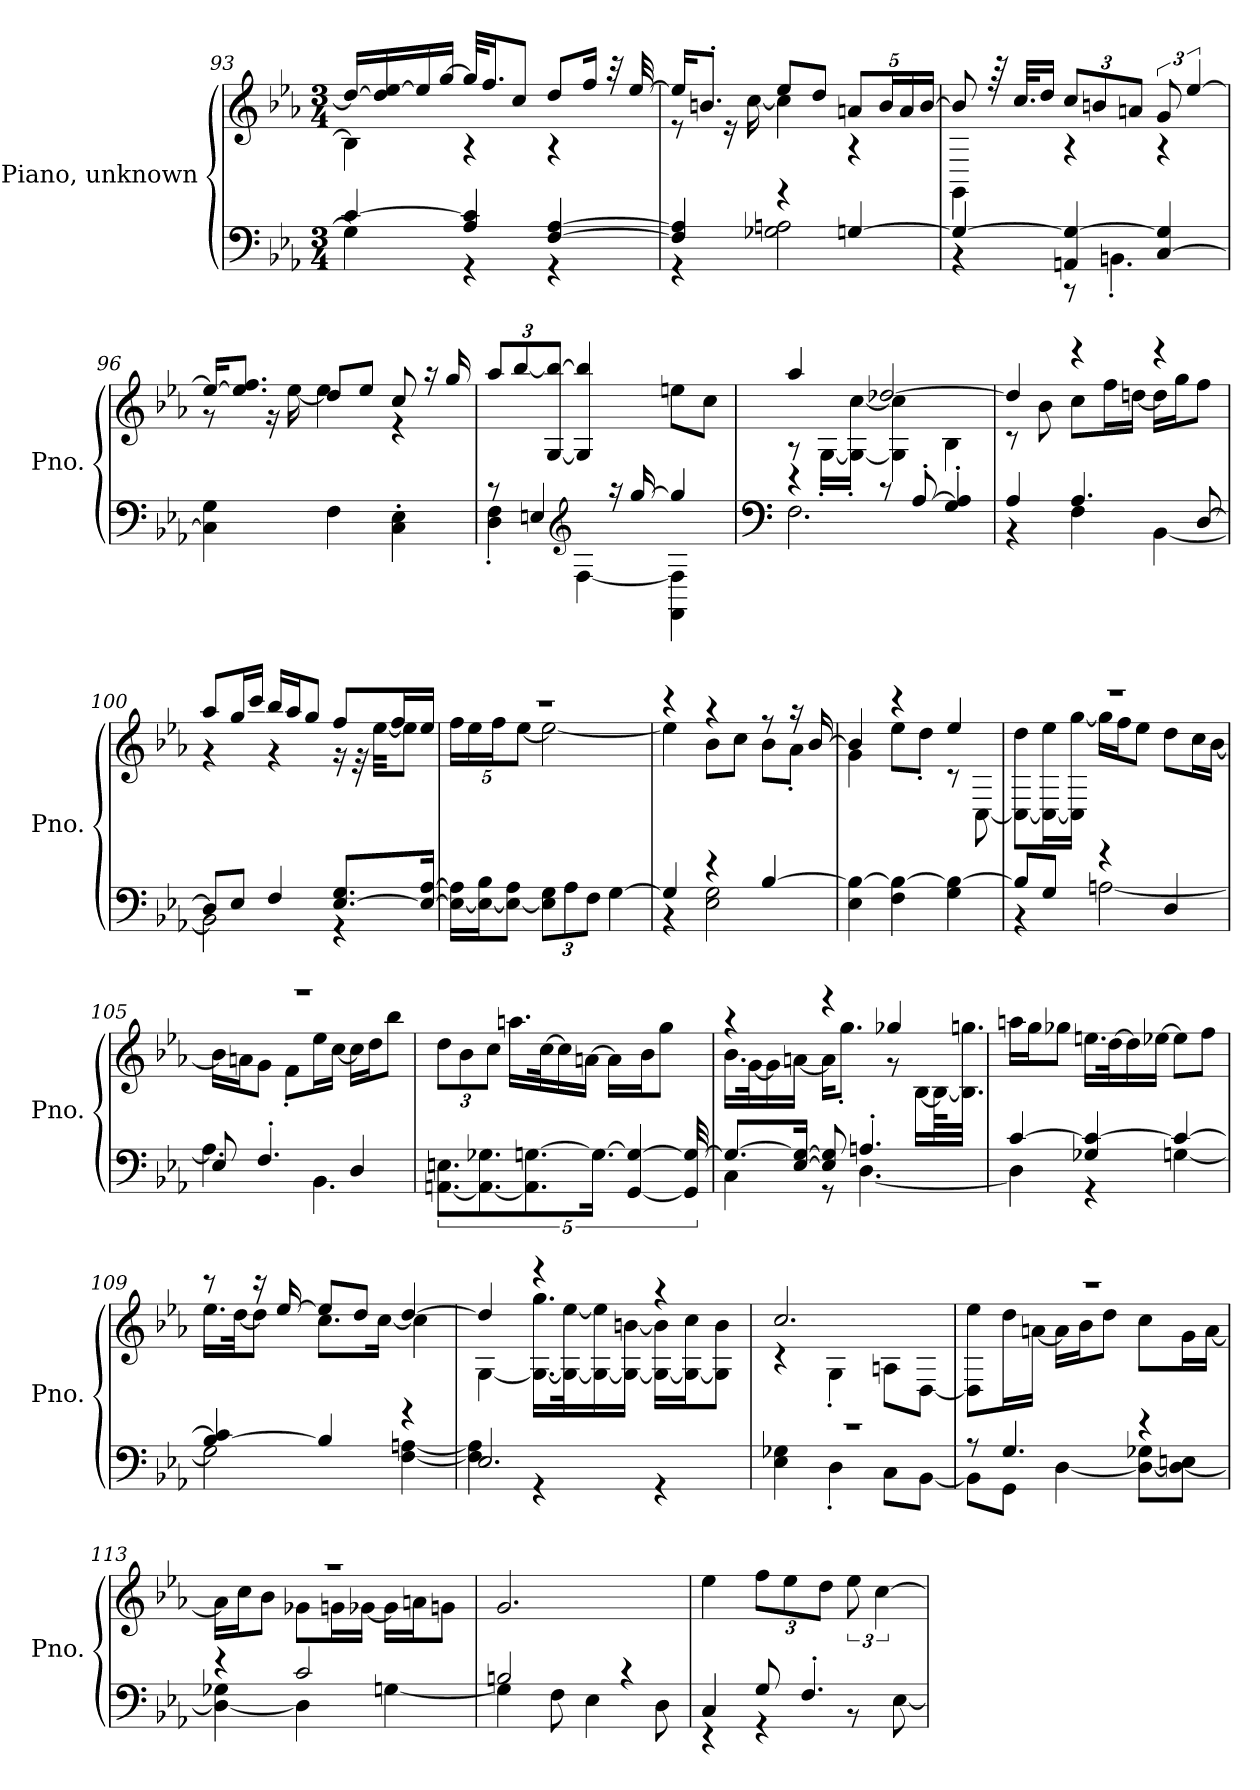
**kern	**kern
*part1	*part1
*staff2	*staff1
*I"Piano, unknown	*
*I'Pno.	*
*clefF4	*clefG2
*k[b-e-a-]	*k[b-e-a-]
*M3/4	*M3/4
=93	=93
*^	*^
[4c/	4G\]	16dd/LL_	4B\]
.	.	16dd/] [16ee-/	.
.	.	16ee-/]	.
.	.	[16gg/JJ	.
4A-/ 4c/]	4r	32gg/KLL]	4r
.	.	16.ff/J	.
.	.	8cc/J	.
[4F/ [4A-/	4r	8dd/L	4r
.	.	16ff/Jk	.
.	.	32r	.
.	.	[32ee-/	.
!!LO:LB:g=z	!!
=94	=94	=94	=94
4F/] 4A-/]	4r	16ee-/KL]	8r
.	.	8.bn'/J	.
.	.	.	16r
.	.	.	[16cc\
4r	2G-X\ 2An\	8ee-/L	4cc\]
.	.	8dd/J	.
*	*	*Xbrackettup	*
[4Gn/	.	10an/L	4r
.	.	20b/L	.
.	.	20a/	.
.	.	[20b/JJ	.
=95	=95	=95	=95
4G/_	4r	8b/]	4GG\
.	.	64r	.
.	.	32.cc/KLL	.
.	.	16dd/JJ	.
4AAn/ 4G/_	8r	12cc/L	4r
.	.	12bn/	.
.	4.BBn'\	.	.
.	.	12an/J	.
*	*	*brackettup	*
[4C/ 4G/]	.	12g/	4r
.	.	[6ee-/	.
*v	*v	*	*
=96	=96	=96
4C\] 4G\	16ee-/KL_	8r
.	8.ee-/] 8.ff/J	.
.	.	16r
.	.	[16ee-\
4F\	8dd/L	4ee-\]
.	8ee-/J	.
4C\' 4E-\'	8cc/	4r
.	16r	.
.	16gg/	.
*	*v	*v
!!LO:LB:g=z
=97	=97
*^	*
*	*	*Xbrackettup
8r	4D\' 4F\'	12aa-/L
.	.	[12bb-/
4En/	.	.
.	.	[12G/ 12bb-/_J
*clefG2	*	*
.	[4F\	4G/] 4bb-/]
16r	.	.
[16gg/	.	.
4gg/]	4FF\ 4F\]	8een\L
.	.	8cc\J
=98	=98	=98
*clefF4	*	*
*	*	*^
4r	2.F\	4aa-/	8r
.	.	.	[16G'\LL
.	.	.	16G\_' [16cc\'JJ
8r	.	[2dd-X/	4G\] 4cc\]
[8A-'/	.	.	.
4G/' 4A-/]'	.	.	4B-\
=99	=99	=99	=99
4A-/	4r	4dd-/]	8r
.	.	.	8b-\
4.A-/	4F\	4r	8cc\L
.	.	.	16ff\L
.	.	.	[16ddn\JJ
.	[4BB-\	4r	16dd\LL]
.	.	.	16gg\J
[8D/	.	.	8ff\J
!!LO:LB:g=z	!!
=100	=100	=100	=100
8D/L]	2BB-\]	8aa-/L	4r
8E-/J	.	16gg/L	.
.	.	16ccc/JJ	.
4F/	.	16bb-/LL	4r
.	.	16aa-/J	.
.	.	8gg/J	.
[8.E-/ 8.G/L	4r	8ff/L	16r
.	.	.	32r
.	.	.	[32ee-\KKL
.	.	16ff/L	8ee-\J]
16E-/_ [16A-/Jk	.	16ee-/JJ	.
*v	*v	*	*
=101	=101	=101
16E-\_ 16A-\]LL	2.r	20ff\LL
.	.	20ee-\
16E-\_ 16B-\J	.	.
.	.	20ff\J
8E-\_ 8A-\J	.	.
.	.	[10ee-\J
*Xbrackettup	*	*
12E-\] 12G\L	.	2ee-\_
12A-\	.	.
12F\J	.	.
[4G\	.	.
=102	=102	=102
*^	*	*
4G/]	4r	4r	4ee-\]
4r	2E-\ 2G\	4r	8b-\L
.	.	.	8cc\J
[4B-/	.	8r	8b-\L
.	.	16r	8a-'\J
.	.	[16b-/	.
*v	*v	*	*
=103	=103	=103
4E-\ 4B-\_	4b-/]	4g\
4F\ 4B-\_	4r	8ee-\L
.	.	8dd'\J
4G\ 4B-\_	4ee-/	8r
.	.	[8C\
!!LO:PB:g=z	!!
=104	=104	=104
*^	*	*
8B-/L]	4r	2.r	8C\_ 8dd\L
8G/J	.	.	16C\_ 16ee-\L
.	.	.	16C\] [16gg\JJ
4r	[2An\	.	16gg\LL]
.	.	.	16ff\J
.	.	.	8ee-\J
4D/	.	.	8dd\L
.	.	.	16cc\L
.	.	.	[16b-\JJ
=105	=105	=105	=105
8E-/	4.A\]	2.r	16b-\LL]
.	.	.	16an\J
4.F'/	.	.	8g\J
.	.	.	8f'\L
.	4.BB-\	.	16ee-\L
.	.	.	[16cc\JJ
4D/	.	.	16cc\LL]
.	.	.	16dd\J
.	.	.	8bb-\J
*v	*v	*	*
*	*v	*v
=106	=106
*brackettup	*
[10.AAn\ 10.En\L	12dd\L
.	12b-\
10.AA\_ 10.G-X\	.
.	12cc\J
.	16.aan\LL
10.AA\] [10.Gn\	.
.	[32cc\K
.	16cc\]
.	[16an\JJ
20.G\Jk_	.
.	16a\LL]
[5GG/ 5G/_	.
.	16b-\J
.	8gg\J
40GG/] 40G/_	.
!!LO:LB:g=z
=107	=107
*^	*^
8.G/L_	4C\	4r	16.b-\LL
.	.	.	[32g\K
.	.	.	16g\]
[16E-/ 16G/_Jk	.	.	[16an\JJ
8E-/] 8G/]	8r	4r	16a\KL]
.	.	.	8.gg'\J
4.An'/	[4.D\	.	.
.	.	4gg-X/	8r
.	.	.	[16B-\LL
.	.	.	64B-\KL_
.	.	.	32.B-\] 32.ggn\JJJ
*	*	*v	*v
=108	=108	=108
[4c/	4D\]	16aan\LL
.	.	16gg\J
.	.	8gg-X\J
4G-X/ 4c/_	4r	16.een\LL
.	.	[32dd\K
.	.	16dd\]
.	.	[16ee-X\JJ
4c/_	[4Gn\	8ee-\L]
.	.	8ff\J
=109	=109	=109
*	*	*^
[4B-/ 4c/]	2G\]	8r	16.ee-\LL
.	.	.	[32dd\JK
.	.	16r	8dd\J]
.	.	[16ee-/	.
4B-/]	.	8ee-/L]	8.cc\L
.	.	8dd/J	.
.	.	.	[16cc\Jk
4r	[4F\ [4An\	[4dd/	4cc\]
!!LO:LB:g=z	!!
=110	=110	=110	=110
2.E-/	4F\] 4A\]	4dd/]	[4G\
.	4r	4r	16.G\_ 16.gg\LL
.	.	.	32G\_ [32ee-\K
.	.	.	16G\_ 16ee-\]
.	.	.	16G\_ [16bn\JJ
.	4r	4r	16G\_ 16b\]LL
.	.	.	16G\_ 16cc\J
.	.	.	8G\] 8b\J
=111	=111	=111	=111
2.r	4E-\ 4G-X\	2.cc/	4r
.	4D'\	.	4G'\
.	8C\L	.	8An\L
.	[8BB-\J	.	[8D\J
=112	=112	=112	=112
8r	8BB-\L]	2.r	8D\] 8ee-\L
4.G/	8GG\J	.	16dd\L
.	.	.	[16an\JJ
.	[4D\	.	16a\LL]
.	.	.	16b-\J
.	.	.	8dd\J
4r	8D\_ 8G-X\L	.	8cc\L
.	8D\_ 8En\J	.	16g\L
.	.	.	[16a\JJ
!!LO:LB:g=z	!!
=113	=113	=113	=113
4r	4D\_ 4G-X\	2.r	16a\LL]
.	.	.	16cc\J
.	.	.	8b-\J
2c/	4D\]	.	8g-X\L
.	.	.	16gn\L
.	.	.	[16g-X\JJ
.	[4Gn\	.	16g-\LL]
.	.	.	16an\J
.	.	.	8gn\J
*	*	*v	*v
=114	=114	=114
2Bn/	4G\]	2.g/
.	8F\	.
.	4E-\	.
4r	.	.
.	8D\	.
=115	=115	=115
4C/	4r	4ee-\
8G/	4r	12ff\L
.	.	12ee-\
4.F'/	.	.
.	.	12dd\J
*	*	*brackettup
.	8r	12ee-\
.	.	[6cc\
.	[8E-\	.
*v	*v	*
=	=
*-	*-
